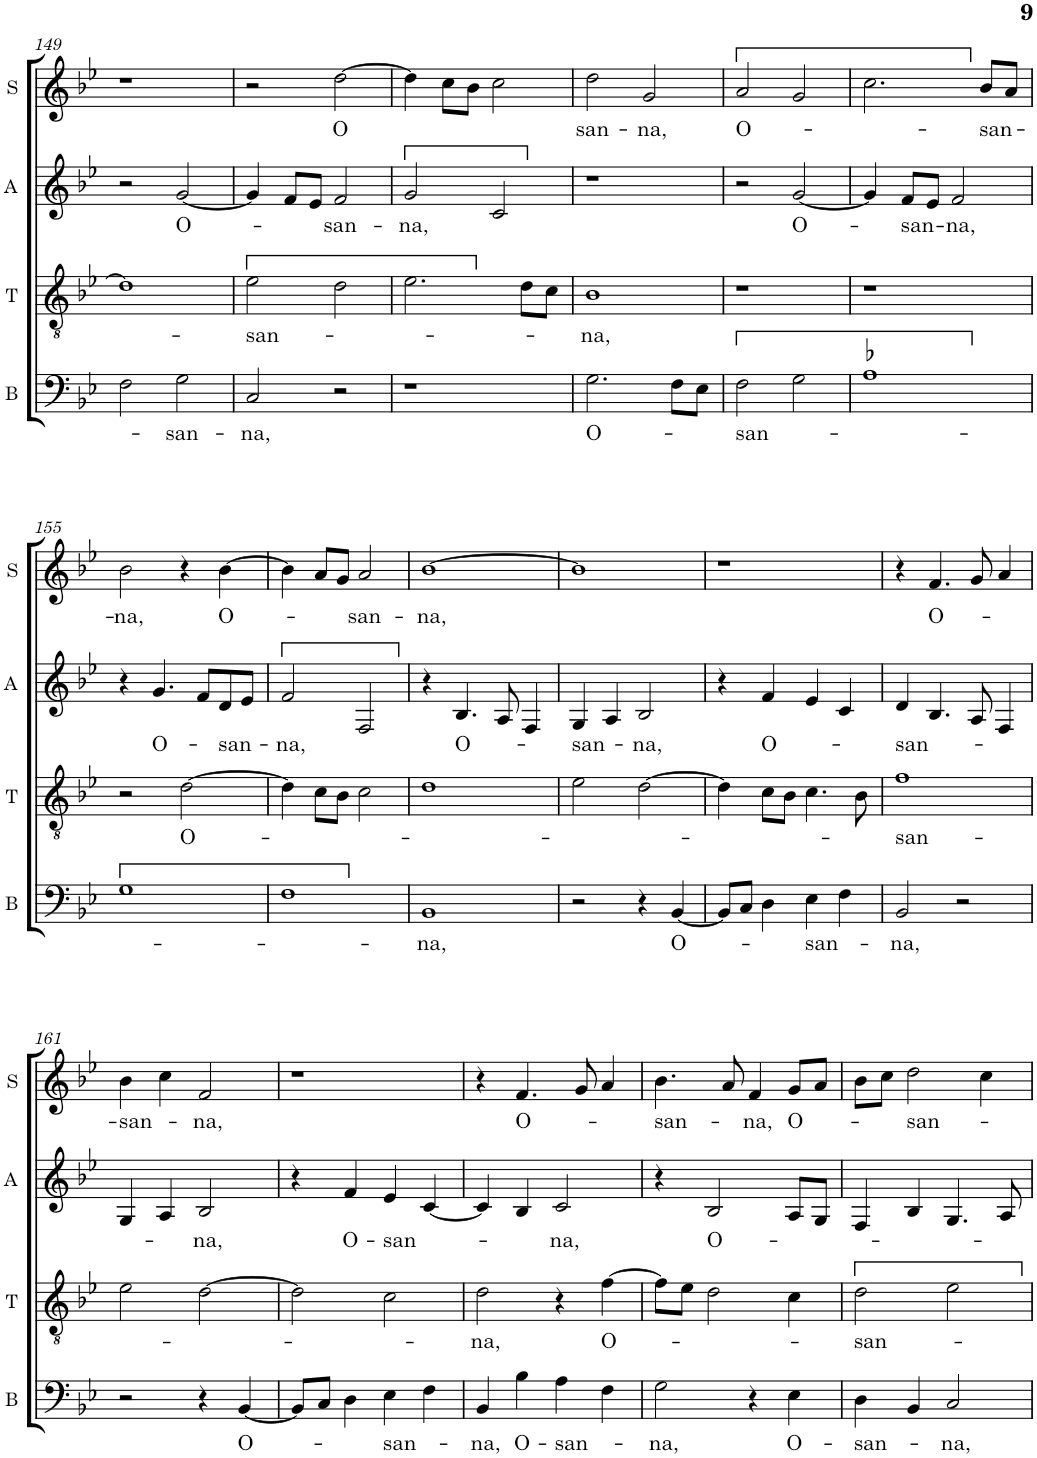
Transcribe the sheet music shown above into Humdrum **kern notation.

**kern	**text	**kern	**text	**kern	**text	**kern	**text
*part4	*part4	*part3	*part3	*part2	*part2	*part1	*part1
*staff4	*staff4	*staff3	*staff3	*staff2	*staff2	*staff1	*staff1
*I"B	*	*I"T	*	*I"A	*	*I"S	*
*I'B	*	*I'T	*	*I'A	*	*I'S	*
!!LO:PB:g=z
*clefF4	*	*clefGv2	*	*clefG2	*	*clefG2	*
*	*	*	*	*	*	*Trd4c7	*
*k[b-e-]	*	*k[b-e-]	*	*k[b-e-]	*	*k[b-e-]	*
*M2/2	*	*M2/2	*	*M2/2	*	*M2/2	*
*met(c|)	*	*met(c|)	*	*met(c|)	*	*met(c|)	*
=149	=149	=149	=149	=149	=149	=149	=149
2F\	.	1d]	.	2r	.	1r	.
!	!LO:LY:b	!	!	!	!LO:LY:b	!	!
2G\	-san-	.	.	[2g/	O-	.	.
=150	=150	=150	=150	=150	=150	=150	=150
!	!LO:LY:b	!	!LO:LY:b	!	!	!	!
2C/	-na,	2e-\	-san-	4g/]	.	2r	.
.	.	.	.	8f/L	.	.	.
.	.	.	.	8e-/J	.	.	.
!	!	!	!	!	!LO:LY:b	!	!LO:LY:b
2r	.	2d\	.	2f/	-san-	[2dd\	O
=151	=151	=151	=151	=151	=151	=151	=151
!	!	!	!	!	!LO:LY:b	!	!
1r	.	2.e-\	.	2g/	-na,	4dd\]	.
.	.	.	.	.	.	8cc\L	.
.	.	.	.	.	.	8b-\J	.
.	.	.	.	2c/	.	2cc\	.
.	.	8d\L	.	.	.	.	.
.	.	8c\J	.	.	.	.	.
=152	=152	=152	=152	=152	=152	=152	=152
!	!LO:LY:b	!	!LO:LY:b	!	!	!	!LO:LY:b
2.G\	O-	1B-	-na,	1r	.	2dd\	san-
!	!	!	!	!	!	!	!LO:LY:b
.	.	.	.	.	.	2g/	-na,
8F\L	.	.	.	.	.	.	.
8E-\J	.	.	.	.	.	.	.
=153	=153	=153	=153	=153	=153	=153	=153
!	!LO:LY:b	!	!	!	!	!	!LO:LY:b
2F\	-san-	1r	.	2r	.	2a/	O-
!	!	!	!	!	!LO:LY:b	!	!
2G\	.	.	.	[2g/	O-	2g/	.
=154	=154	=154	=154	=154	=154	=154	=154
1A-X	.	1r	.	4g/]	.	2.cc\	.
!	!	!	!	!	!LO:LY:b	!	!
.	.	.	.	8f/L	-san-	.	.
.	.	.	.	8e-/J	.	.	.
!	!	!	!	!	!LO:LY:b	!	!
.	.	.	.	2f/	-na,	.	.
!	!	!	!	!	!	!	!LO:LY:b
.	.	.	.	.	.	8b-/L	-san-
.	.	.	.	.	.	8a/J	.
!!LO:LB:g=z
=155	=155	=155	=155	=155	=155	=155	=155
!	!	!	!	!	!	!	!LO:LY:b
1G	.	2r	.	4r	.	2b-\	-na,
!	!	!	!	!	!LO:LY:b	!	!
.	.	.	.	4.g/	O-	.	.
!	!	!	!LO:LY:b	!	!	!	!
.	.	[2d\	O-	.	.	4r	.
.	.	.	.	8f/L	.	.	.
!	!	!	!	!	!LO:LY:b	!	!LO:LY:b
.	.	.	.	8d/	-san-	[4b-\	O-
.	.	.	.	8e-/J	.	.	.
=156	=156	=156	=156	=156	=156	=156	=156
!	!	!	!	!	!LO:LY:b	!	!
1F	.	4d\]	.	2f/	-na,	4b-\]	.
.	.	8c\L	.	.	.	8a/L	.
.	.	8B-\J	.	.	.	8g/J	.
!	!	!	!	!	!	!	!LO:LY:b
.	.	2c\	.	2F/	.	2a/	-san-
=157	=157	=157	=157	=157	=157	=157	=157
!	!LO:LY:b	!	!	!	!	!	!LO:LY:b
1BB-	-na,	1d	.	4r	.	[1b-	-na,
!	!	!	!	!	!LO:LY:b	!	!
.	.	.	.	4.B-/	O-	.	.
.	.	.	.	8A/	.	.	.
.	.	.	.	4F/	.	.	.
=158	=158	=158	=158	=158	=158	=158	=158
!	!	!	!	!	!LO:LY:b	!	!
2r	.	2e-\	.	4G/	-san-	1b-]	.
.	.	.	.	4A/	.	.	.
!	!	!	!	!	!LO:LY:b	!	!
4r	.	[2d\	.	2B-/	-na,	.	.
!	!LO:LY:b	!	!	!	!	!	!
[4BB-/	O-	.	.	.	.	.	.
=159	=159	=159	=159	=159	=159	=159	=159
8BB-/L]	.	4d\]	.	4r	.	1r	.
8C/J	.	.	.	.	.	.	.
!	!	!	!	!	!LO:LY:b	!	!
4D\	.	8c\L	.	4f/	O-	.	.
.	.	8B-\J	.	.	.	.	.
!	!LO:LY:b	!	!	!	!	!	!
4E-\	-san-	4.c\	.	4e-/	.	.	.
4F\	.	.	.	4c/	.	.	.
.	.	8B-\	.	.	.	.	.
=160	=160	=160	=160	=160	=160	=160	=160
!	!LO:LY:b	!	!LO:LY:b	!	!LO:LY:b	!	!
2BB-/	-na,	1f	-san-	4d/	-san-	4r	.
!	!	!	!	!	!	!	!LO:LY:b
.	.	.	.	4.B-/	.	4.f/	O-
2r	.	.	.	.	.	.	.
.	.	.	.	8A/	.	8g/	.
.	.	.	.	4F/	.	4a/	.
!!LO:LB:g=z
=161	=161	=161	=161	=161	=161	=161	=161
!	!	!	!	!	!	!	!LO:LY:b
2r	.	2e-\	.	4G/	.	4b-\	-san-
.	.	.	.	4A/	.	4cc\	.
!	!	!	!	!	!LO:LY:b	!	!LO:LY:b
4r	.	[2d\	.	2B-/	-na,	2f/	-na,
!	!LO:LY:b	!	!	!	!	!	!
[4BB-/	O-	.	.	.	.	.	.
=162	=162	=162	=162	=162	=162	=162	=162
8BB-/L]	.	2d\]	.	4r	.	1r	.
8C/J	.	.	.	.	.	.	.
!	!	!	!	!	!LO:LY:b	!	!
4D\	.	.	.	4f/	O-	.	.
!	!LO:LY:b	!	!	!	!LO:LY:b	!	!
4E-\	-san-	2c\	.	4e-/	-san-	.	.
4F\	.	.	.	[4c/	.	.	.
=163	=163	=163	=163	=163	=163	=163	=163
!	!LO:LY:b	!	!LO:LY:b	!	!	!	!
4BB-/	-na,	2d\	-na,	4c/]	.	4r	.
!	!LO:LY:b	!	!	!	!	!	!LO:LY:b
4B-\	O-	.	.	4B-/	.	4.f/	O-
!	!LO:LY:b	!	!	!	!LO:LY:b	!	!
4A\	-san-	4r	.	2c/	-na,	.	.
.	.	.	.	.	.	8g/	.
!	!	!	!LO:LY:b	!	!	!	!
4F\	.	[4f\	O-	.	.	4a/	.
=164	=164	=164	=164	=164	=164	=164	=164
!	!LO:LY:b	!	!	!	!	!	!LO:LY:b
2G\	-na,	8f\L]	.	4r	.	4.b-\	-san-
.	.	8e-\J	.	.	.	.	.
!	!	!	!	!	!LO:LY:b	!	!
.	.	2d\	.	2B-/	O-	.	.
.	.	.	.	.	.	8a/	.
!	!	!	!	!	!	!	!LO:LY:b
4r	.	.	.	.	.	4f/	-na,
!	!LO:LY:b	!	!	!	!	!	!LO:LY:b
4E-\	O-	4c\	.	8A/L	.	8g/L	O-
.	.	.	.	8G/J	.	8a/J	.
=165	=165	=165	=165	=165	=165	=165	=165
!	!LO:LY:b	!	!LO:LY:b	!	!	!	!
4D\	-san-	2d\	-san-	4F/	.	8b-\L	.
.	.	.	.	.	.	8cc\J	.
!	!	!	!	!	!	!	!LO:LY:b
4BB-/	.	.	.	4B-/	.	2dd\	-san-
!	!LO:LY:b	!	!	!	!	!	!
2C/	-na,	2e-\	.	4.G/	.	.	.
.	.	.	.	.	.	4cc\	.
.	.	.	.	8A/	.	.	.
=	=	=	=	=	=	=	=
*-	*-	*-	*-	*-	*-	*-	*-
